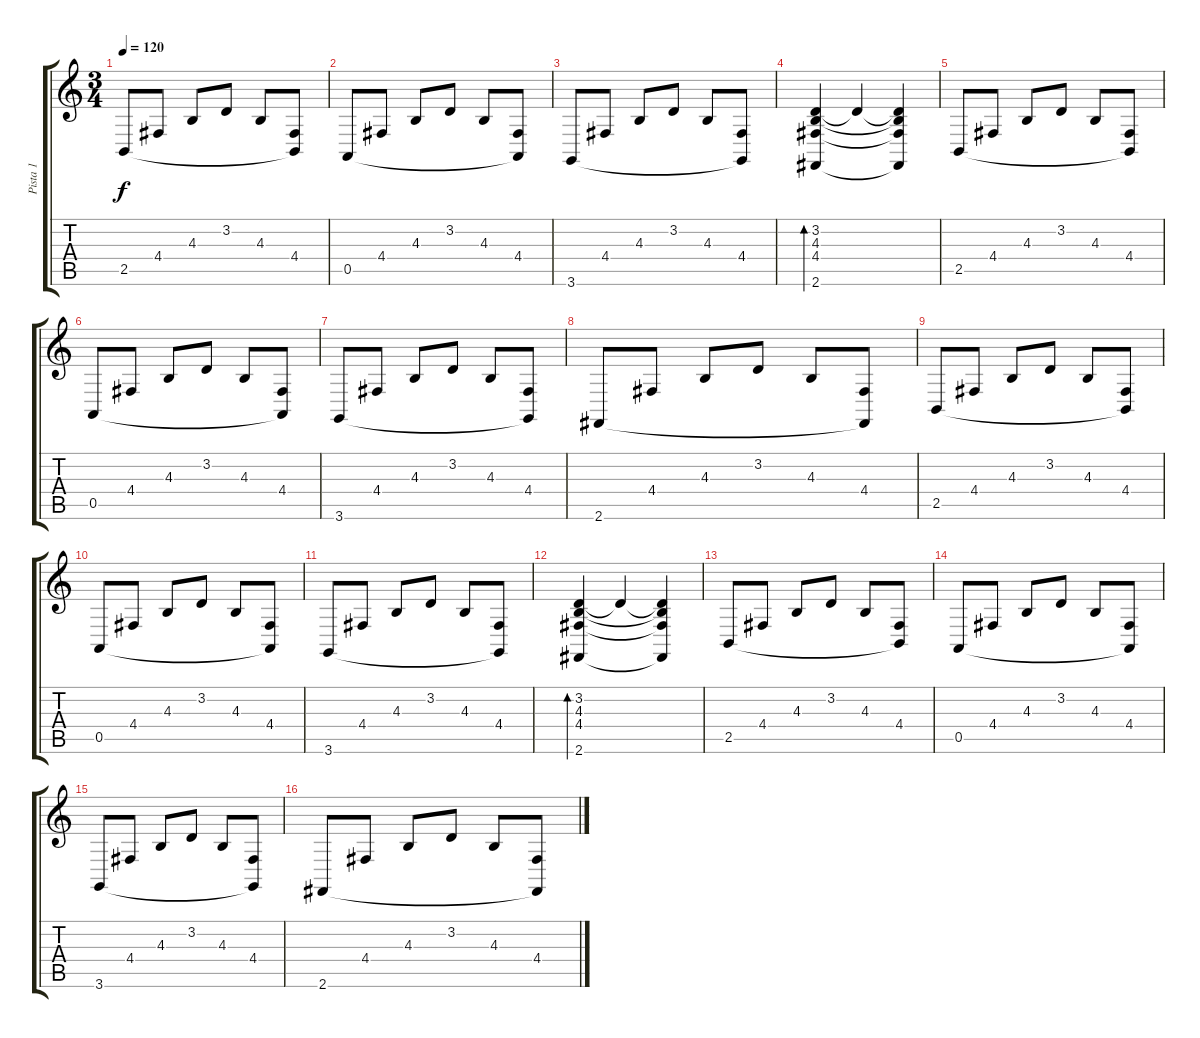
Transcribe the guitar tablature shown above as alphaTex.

\track ("Pista 1" "Pista 1") {instrument orchestralharp}
\staff {score tabs}
\tuning (E4 B3 G3 D3 A2 E2) {hide}
\ts (3 4)
\tempo 120
\clef g2
\ks c
2.5.8{dy f} 4.4.8 4.3.8 3.2.8 4.3.8 (4.4 2.5{t}).8 |
0.5.8 4.4.8 4.3.8 3.2.8 4.3.8 (4.4 0.5{t}).8 |
3.6.8 4.4.8 4.3.8 3.2.8 4.3.8 (4.4 3.6{t}).8 |
(3.2 4.3 4.4 2.6).4{bd 480} 3.2{t}.4 (3.2{t} 4.3{t} 4.4{t} 2.6{t}).4 |
2.5.8 4.4.8 4.3.8 3.2.8 4.3.8 (4.4 2.5{t}).8 |
0.5.8 4.4.8 4.3.8 3.2.8 4.3.8 (4.4 0.5{t}).8 |
3.6.8 4.4.8 4.3.8 3.2.8 4.3.8 (4.4 3.6{t}).8 |
2.6.8 4.4.8 4.3.8 3.2.8 4.3.8 (4.4 2.6{t}).8 |
2.5.8 4.4.8 4.3.8 3.2.8 4.3.8 (4.4 2.5{t}).8 |
0.5.8 4.4.8 4.3.8 3.2.8 4.3.8 (4.4 0.5{t}).8 |
3.6.8 4.4.8 4.3.8 3.2.8 4.3.8 (4.4 3.6{t}).8 |
(3.2 4.3 4.4 2.6).4{bd 480} 3.2{t}.4 (3.2{t} 4.3{t} 4.4{t} 2.6{t}).4 |
2.5.8 4.4.8 4.3.8 3.2.8 4.3.8 (4.4 2.5{t}).8 |
0.5.8 4.4.8 4.3.8 3.2.8 4.3.8 (4.4 0.5{t}).8 |
3.6.8 4.4.8 4.3.8 3.2.8 4.3.8 (4.4 3.6{t}).8 |
2.6.8 4.4.8 4.3.8 3.2.8 4.3.8 (4.4 2.6{t}).8
